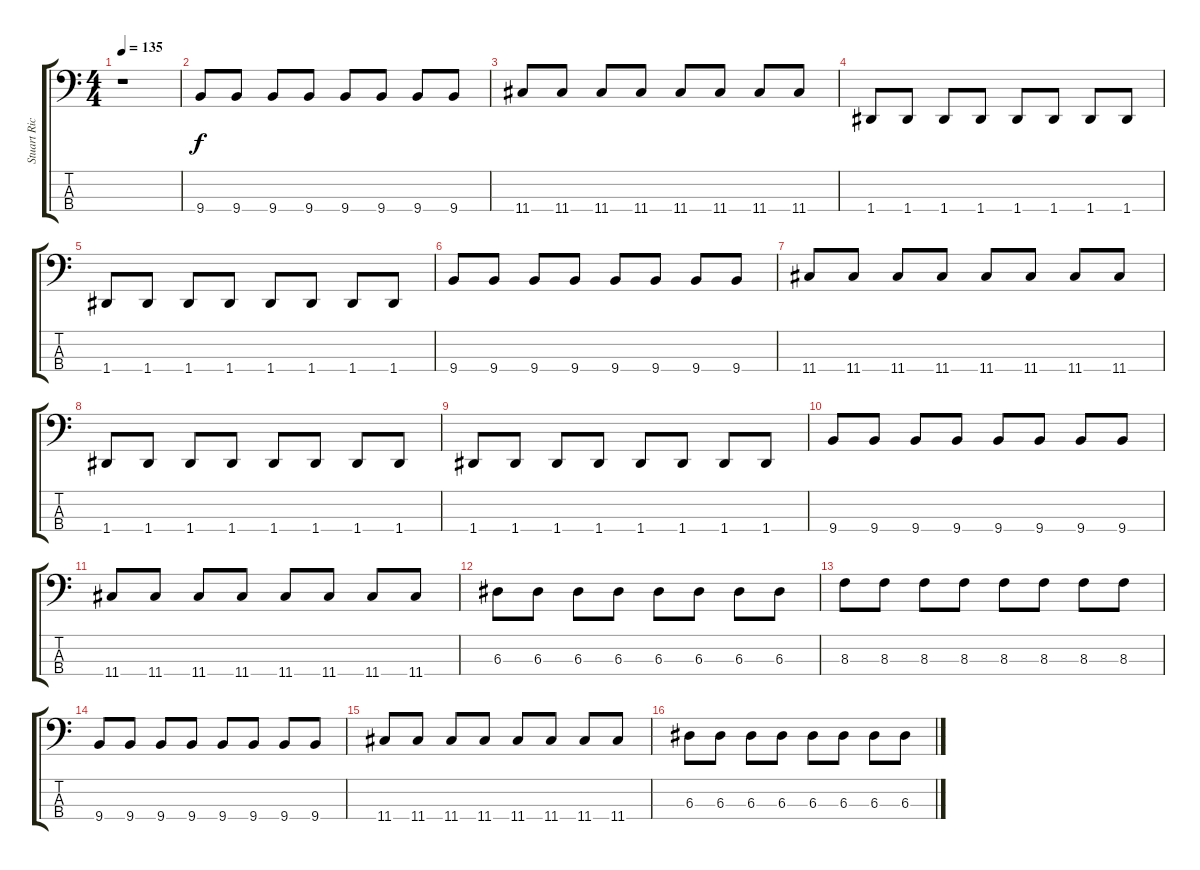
\track ("Stuart Richardsson" "Stuart Ric") {instrument electricbassfinger}
\staff {score tabs}
\tuning (G2 D2 A1 D1) {hide}
\ts (4 4)
\tempo 135
\clef f4
\ks c
r.1{dy f} |
9.4.8 9.4.8 9.4.8 9.4.8 9.4.8 9.4.8 9.4.8 9.4.8 |
11.4.8 11.4.8 11.4.8 11.4.8 11.4.8 11.4.8 11.4.8 11.4.8 |
1.4.8 1.4.8 1.4.8 1.4.8 1.4.8 1.4.8 1.4.8 1.4.8 |
1.4.8 1.4.8 1.4.8 1.4.8 1.4.8 1.4.8 1.4.8 1.4.8 |
9.4.8 9.4.8 9.4.8 9.4.8 9.4.8 9.4.8 9.4.8 9.4.8 |
11.4.8 11.4.8 11.4.8 11.4.8 11.4.8 11.4.8 11.4.8 11.4.8 |
1.4.8 1.4.8 1.4.8 1.4.8 1.4.8 1.4.8 1.4.8 1.4.8 |
1.4.8 1.4.8 1.4.8 1.4.8 1.4.8 1.4.8 1.4.8 1.4.8 |
9.4.8 9.4.8 9.4.8 9.4.8 9.4.8 9.4.8 9.4.8 9.4.8 |
11.4.8 11.4.8 11.4.8 11.4.8 11.4.8 11.4.8 11.4.8 11.4.8 |
6.3.8 6.3.8 6.3.8 6.3.8 6.3.8 6.3.8 6.3.8 6.3.8 |
8.3.8 8.3.8 8.3.8 8.3.8 8.3.8 8.3.8 8.3.8 8.3.8 |
9.4.8 9.4.8 9.4.8 9.4.8 9.4.8 9.4.8 9.4.8 9.4.8 |
11.4.8 11.4.8 11.4.8 11.4.8 11.4.8 11.4.8 11.4.8 11.4.8 |
6.3.8 6.3.8 6.3.8 6.3.8 6.3.8 6.3.8 6.3.8 6.3.8
